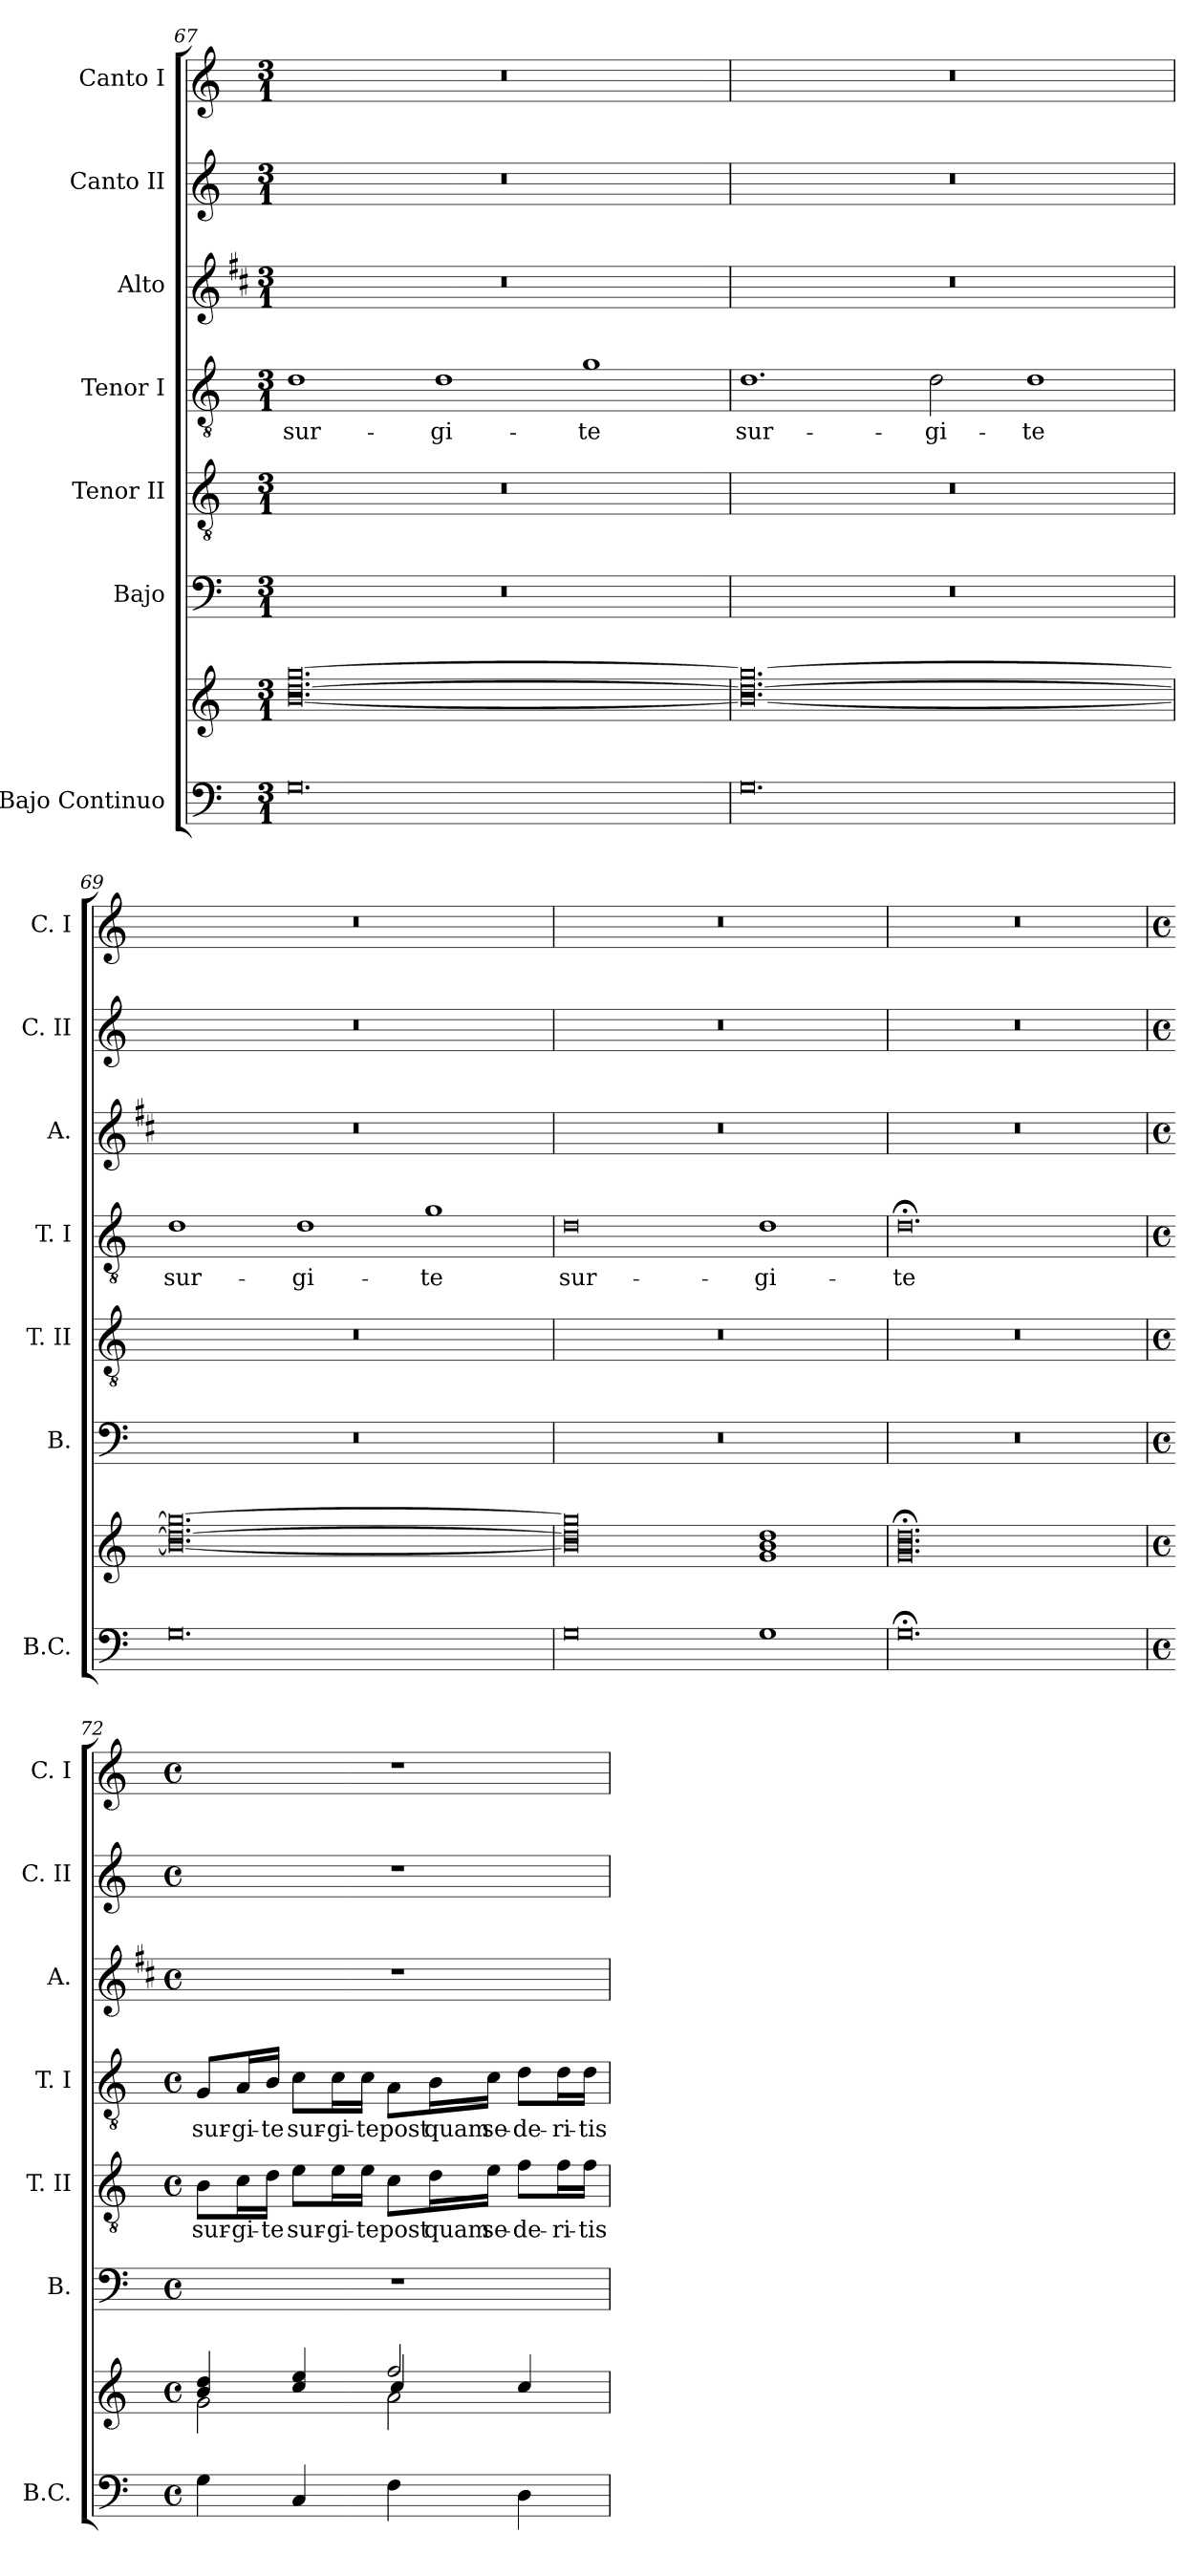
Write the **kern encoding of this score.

**kern	**kern	**kern	**kern	**text	**kern	**text	**kern	**kern	**kern
*part7	*part7	*part6	*part5	*part5	*part4	*part4	*part3	*part2	*part1
*staff8	*staff7	*staff6	*staff5	*staff5	*staff4	*staff4	*staff3	*staff2	*staff1
*I"Bajo Continuo	*	*I"Bajo	*I"Tenor II	*	*I"Tenor I	*	*I"Alto	*I"Canto II	*I"Canto I
*I'B.C.	*	*I'B.	*I'T. II	*	*I'T. I	*	*I'A.	*I'C. II	*I'C. I
*clefF4	*clefG2	*clefF4	*clefGv2	*	*clefGv2	*	*clefG2	*clefG2	*clefG2
*	*	*	*ITrd7c12	*	*ITrd7c12	*	*ITrd1c2	*	*
*k[]	*k[]	*k[]	*k[]	*	*k[]	*	*k[]	*k[]	*k[]
*M3/1	*M3/1	*M3/1	*M3/1	*	*M3/1	*	*M3/1	*M3/1	*M3/1
=67	=67	=67	=67	=67	=67	=67	=67	=67	=67
0.G	[0.b [0.dd [0.gg	0.r	0.r	.	1D	sur-	0.r	0.r	0.r
.	.	.	.	.	1D	-gi-	.	.	.
.	.	.	.	.	1G	-te	.	.	.
=68	=68	=68	=68	=68	=68	=68	=68	=68	=68
0.G	0.b_ 0.dd_ 0.gg_	0.r	0.r	.	1.D	sur-	0.r	0.r	0.r
.	.	.	.	.	2D\	-gi-	.	.	.
.	.	.	.	.	1D	-te	.	.	.
=69	=69	=69	=69	=69	=69	=69	=69	=69	=69
0.G	0.b_ 0.dd_ 0.gg_	0.r	0.r	.	1D	sur-	0.r	0.r	0.r
.	.	.	.	.	1D	-gi-	.	.	.
.	.	.	.	.	1G	-te	.	.	.
=70	=70	=70	=70	=70	=70	=70	=70	=70	=70
0G	0b] 0dd] 0gg]	0.r	0.r	.	0D	sur-	0.r	0.r	0.r
1G	1g 1b 1dd	.	.	.	1D	-gi-	.	.	.
=71	=71	=71	=71	=71	=71	=71	=71	=71	=71
0.G;<	0.g;< 0.b;< 0.dd;<	0.r	0.r	.	0.D;<	-te	0.r	0.r	0.r
!!LO:PB:g=z
=72	=72	=72	=72	=72	=72	=72	=72	=72	=72
*M4/4	*M4/4	*M4/4	*M4/4	*	*M4/4	*	*M4/4	*M4/4	*M4/4
*met(c)	*met(c)	*met(c)	*met(c)	*	*met(c)	*	*met(c)	*met(c)	*met(c)
*	*^	*	*	*	*	*	*	*	*
*	*	*^	*	*	*	*	*	*	*	*
4G\	4b/ 4dd/	2g\	2ryy	1r	8BB\L	sur-	8GG/L	sur-	1r	1r	1r
.	.	.	.	.	16C\L	-gi-	16AA/L	-gi-	.	.	.
.	.	.	.	.	16D\JJ	-te	16BB/JJ	-te	.	.	.
4C/	4cc/ 4ee/	.	.	.	8E\L	sur-	8C\L	sur-	.	.	.
.	.	.	.	.	16E\L	-gi-	16C\L	-gi-	.	.	.
.	.	.	.	.	16E\JJ	-te	16C\JJ	-te	.	.	.
4F\	2ff/	2a\	4cc/	.	8C\L	post	8AA\L	post	.	.	.
.	.	.	.	.	16D\L	quam	16BB\L	quam	.	.	.
.	.	.	.	.	16E\JJ	se-	16C\JJ	se-	.	.	.
4D\	.	.	4cc/	.	8F\L	-de-	8D\L	-de-	.	.	.
.	.	.	.	.	16F\L	-ri-	16D\L	-ri-	.	.	.
.	.	.	.	.	16F\JJ	-tis	16D\JJ	-tis	.	.	.
*	*v	*v	*v	*	*	*	*	*	*	*	*
=	=	=	=	=	=	=	=	=	=
*-	*-	*-	*-	*-	*-	*-	*-	*-	*-
